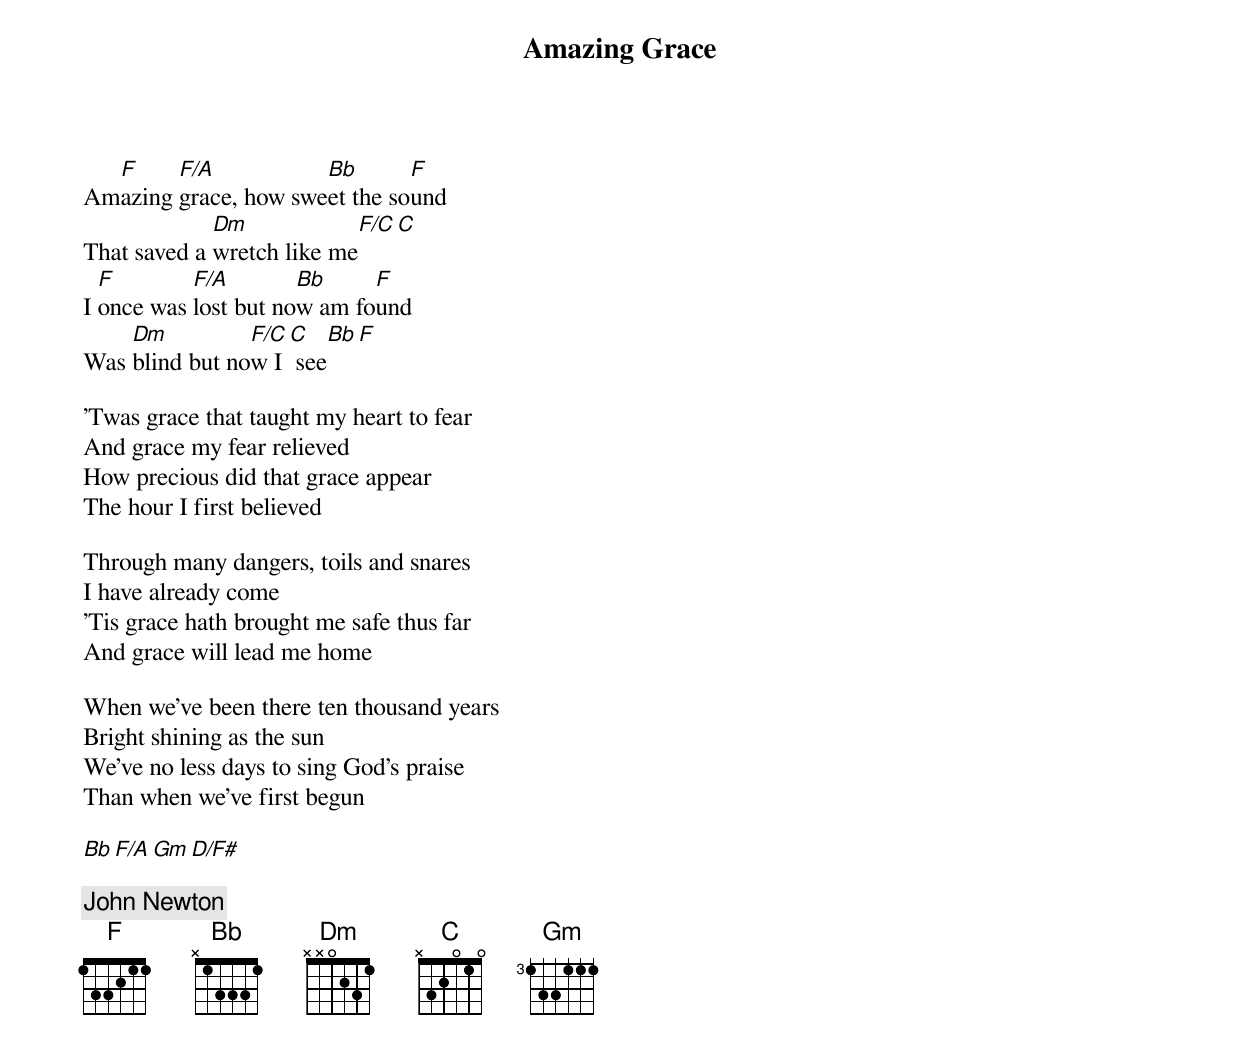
{t:Amazing Grace}
Am[F]azing [F/A]grace, how swe[Bb]et the so[F]und
That saved a [Dm]wretch like me[F/C][C]
I [F]once was [F/A]lost but no[Bb]w am fo[F]und
Was [Dm]blind but no[F/C]w I[C] see[Bb][F]

'Twas grace that taught my heart to fear
And grace my fear relieved
How precious did that grace appear
The hour I first believed

Through many dangers, toils and snares
I have already come
'Tis grace hath brought me safe thus far
And grace will lead me home

When we've been there ten thousand years
Bright shining as the sun
We've no less days to sing God's praise
Than when we've first begun

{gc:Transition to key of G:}
[Bb][F/A][Gm][D/F#]

{C:John Newton}
